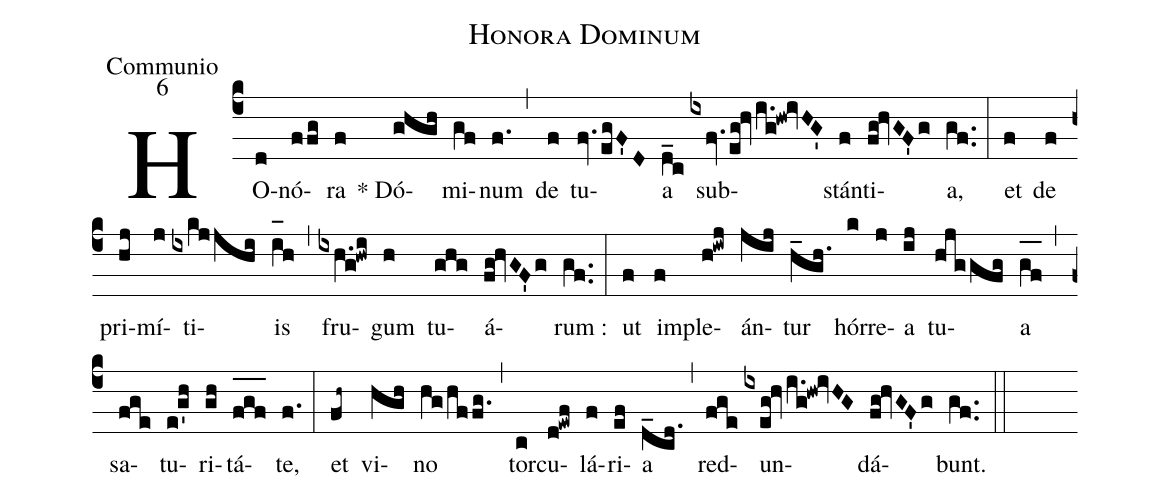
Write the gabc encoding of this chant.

name:Honora Dominum;
office-part:Communio;
mode:6;
%%
(c4) HO(d)nó(ffg)ra(f) * Dó(ghgh)mi(gf)num(f.) (,) de(f) tu(fv.egF'D)a(d_c) sub(ixfv.eg!hvi.g!hw!ivHG')stán(f)ti(fg!hvGF'g)a,(gf..) (:) et(f) de(f) pri(hj)mí(j)ti(ixkjjhi)is(i_[oh:h]h) (,) fru(ixh.g!hwi)gum(h) tu(ghg)á(fg!hvGF'g)rum :(gf..) (:) ut(f) im(f)ple(h!iwj)án(jij)tur(h_gh.) hór(k)re(j)a(ij) tu(hjggfg)a(g_[oh:h]f_[oh:h]) (,) sa(fge)tu(e!g'h)ri(gh)tá(f_[oh:h]g_[oh:h]f_[oh:h])te,(f.) (:) et(fh~) vi(hgh)no(hg/hffg.) (,) tor(c)cu(d!ewf)lá(f)ri(ef)a(d_cd.) (,) red(fge)un(ixeg!hvi.g!hw!ivHG)dá(fg!hvGF'g)bunt.(gf..) (::)
